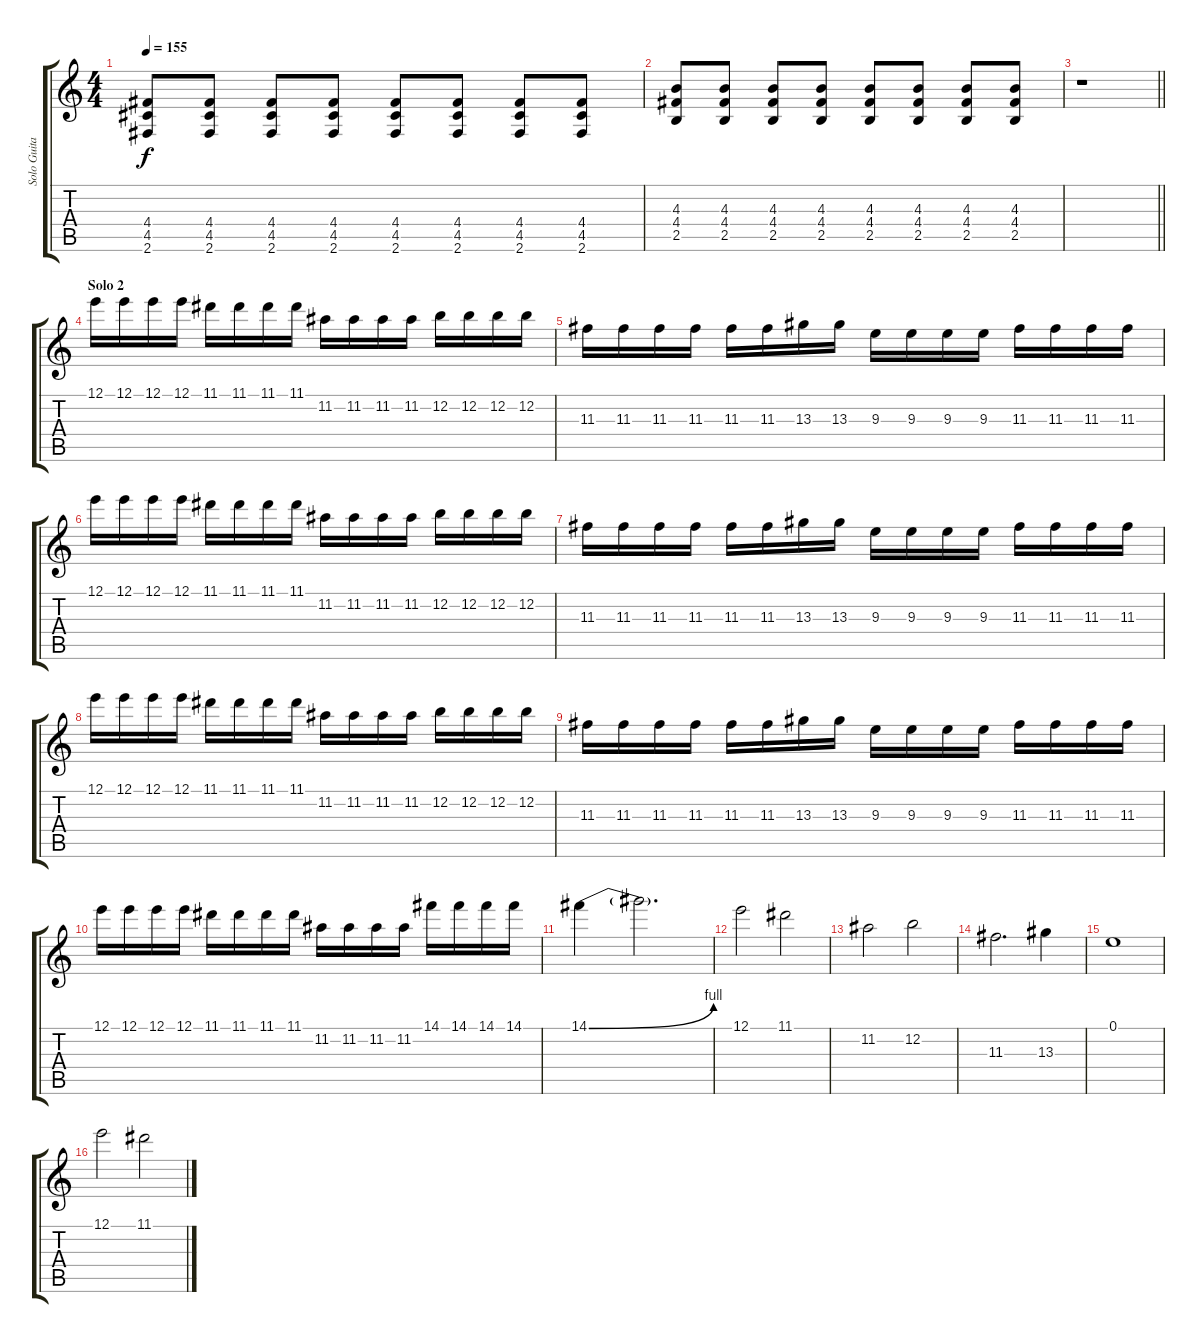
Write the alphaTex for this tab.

\track ("Solo Guitar" "Solo Guita") {instrument distortionguitar}
\staff {score tabs}
\tuning (E4 B3 G3 D3 A2 E2) {hide}
\ts (4 4)
\tempo 155
\clef g2
\ks c
(4.4 4.5 2.6).8{dy f} (4.4 4.5 2.6).8 (4.4 4.5 2.6).8 (4.4 4.5 2.6).8 (4.4 4.5 2.6).8 (4.4 4.5 2.6).8 (4.4 4.5 2.6).8 (4.4 4.5 2.6).8 |
(4.3 4.4 2.5).8 (4.3 4.4 2.5).8 (4.3 4.4 2.5).8 (4.3 4.4 2.5).8 (4.3 4.4 2.5).8 (4.3 4.4 2.5).8 (4.3 4.4 2.5).8 (4.3 4.4 2.5).8 |
\barLineRight lightlight
r.1 |
\section ("" "Solo 2")
12.1.16 12.1.16 12.1.16 12.1.16 11.1.16 11.1.16 11.1.16 11.1.16 11.2.16 11.2.16 11.2.16 11.2.16 12.2.16 12.2.16 12.2.16 12.2.16 |
11.3.16 11.3.16 11.3.16 11.3.16 11.3.16 11.3.16 13.3.16 13.3.16 9.3.16 9.3.16 9.3.16 9.3.16 11.3.16 11.3.16 11.3.16 11.3.16 |
12.1.16 12.1.16 12.1.16 12.1.16 11.1.16 11.1.16 11.1.16 11.1.16 11.2.16 11.2.16 11.2.16 11.2.16 12.2.16 12.2.16 12.2.16 12.2.16 |
11.3.16 11.3.16 11.3.16 11.3.16 11.3.16 11.3.16 13.3.16 13.3.16 9.3.16 9.3.16 9.3.16 9.3.16 11.3.16 11.3.16 11.3.16 11.3.16 |
12.1.16 12.1.16 12.1.16 12.1.16 11.1.16 11.1.16 11.1.16 11.1.16 11.2.16 11.2.16 11.2.16 11.2.16 12.2.16 12.2.16 12.2.16 12.2.16 |
11.3.16 11.3.16 11.3.16 11.3.16 11.3.16 11.3.16 13.3.16 13.3.16 9.3.16 9.3.16 9.3.16 9.3.16 11.3.16 11.3.16 11.3.16 11.3.16 |
12.1.16 12.1.16 12.1.16 12.1.16 11.1.16 11.1.16 11.1.16 11.1.16 11.2.16 11.2.16 11.2.16 11.2.16 14.1.16 14.1.16 14.1.16 14.1.16 |
14.1{be (bend 0 0 60 4)}.4 14.1{t}.2{d} |
12.1.2 11.1.2 |
11.2.2 12.2.2 |
11.3.2{d} 13.3.4 |
0.1.1 |
12.1.2 11.1.2
